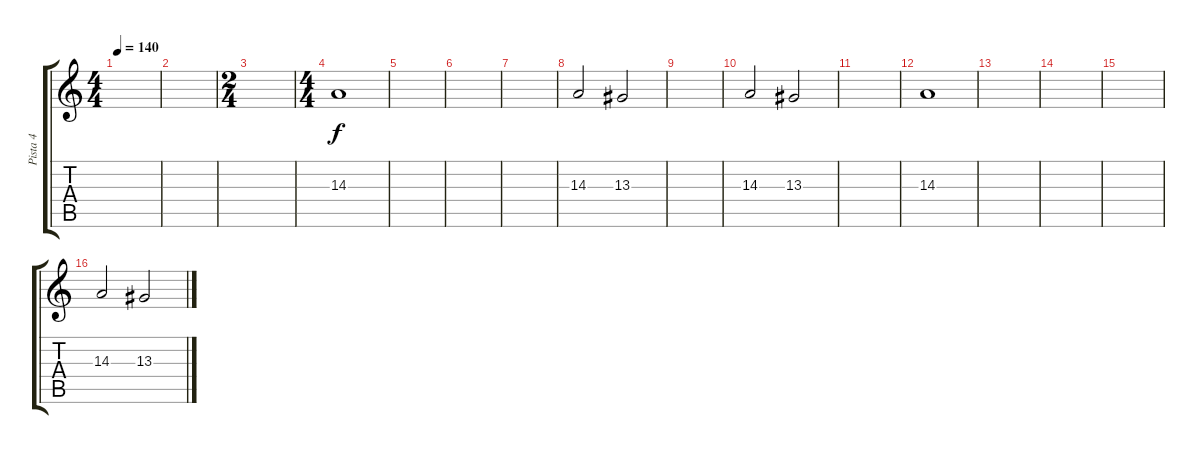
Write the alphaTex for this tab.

\track ("Pista 4" "Pista 4") {instrument lead6voice}
\staff {score tabs}
\tuning (E4 B3 G3 D3 A2 E2) {hide}
\ts (4 4)
\tempo 140
\clef g2
\ks c
|
|
\ts (2 4)
|
\ts (4 4)
14.3.1 |
|
|
|
14.3.2 13.3.2 |
|
14.3.2 13.3.2 |
|
14.3.1 |
|
|
|
14.3.2 13.3.2
